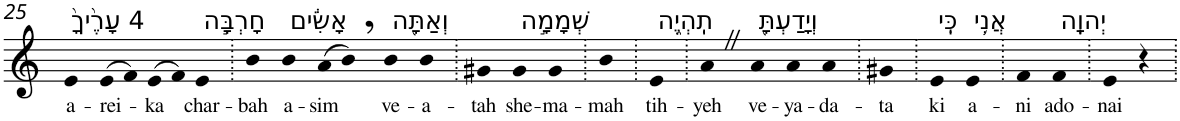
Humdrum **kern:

**kern	**text
*part1	*part1
*staff1	*staff1
*I"Piano	*
*I'Pno	*
!!LO:PB:g=z
*clefG2	*
*k[]	*
=25	=25
!LO:TX:a:t=4 עָרֶ֙יךָ֙	!
!	!LO:LY:b
4e	a-
!	!LO:LY:b
(>8e	-rei-
8f)	.
!	!LO:LY:b
(>8e	-ka
8f)	.
!LO:TX:a:t=חָרְבָּ֣ה	!
!	!LO:LY:b
4e	char-
=26.	=26.
!	!LO:LY:b
4b	-bah
!LO:TX:a:t=אָשִׂ֔ים	!
!	!LO:LY:b
4b	a-
!	!LO:LY:b
(>8a	-sim
8b,)	.
!LO:TX:a:t=וְאַתָּ֖ה	!
!	!LO:LY:b
4b	ve-
!	!LO:LY:b
4b	-a-
=27.	=27.
!	!LO:LY:b
4g#X	-tah
!LO:TX:a:t=שְׁמָמָ֣ה	!
!	!LO:LY:b
4g#	she-
!	!LO:LY:b
4g#	-ma-
=28.	=28.
!	!LO:LY:b
4b	-mah
=29.	=29.
!LO:TX:a:t=תִֽהְיֶ֑ה	!
!	!LO:LY:b
4e	tih-
=30.	=30.
!	!LO:LY:b
4aZ	-yeh
!LO:TX:a:t=וְיָדַעְתָּ֖	!
!	!LO:LY:b
4a	ve-
!	!LO:LY:b
4a	-ya-
!	!LO:LY:b
4a	-da-
=31.	=31.
!	!LO:LY:b
4g#X	-ta
=32.	=32.
!LO:TX:a:t=כִּֽי	!
!	!LO:LY:b
4e	ki
!LO:TX:a:t=אֲנִ֥י	!
!	!LO:LY:b
4e	a-
=33.	=33.
!	!LO:LY:b
4f	-ni
!LO:TX:a:t=יְהוָֽה	!
!	!LO:LY:b
4f	ado-
=34.	=34.
!	!LO:LY:b
4e	-nai
4r	.
=.	=.
*-	*-
